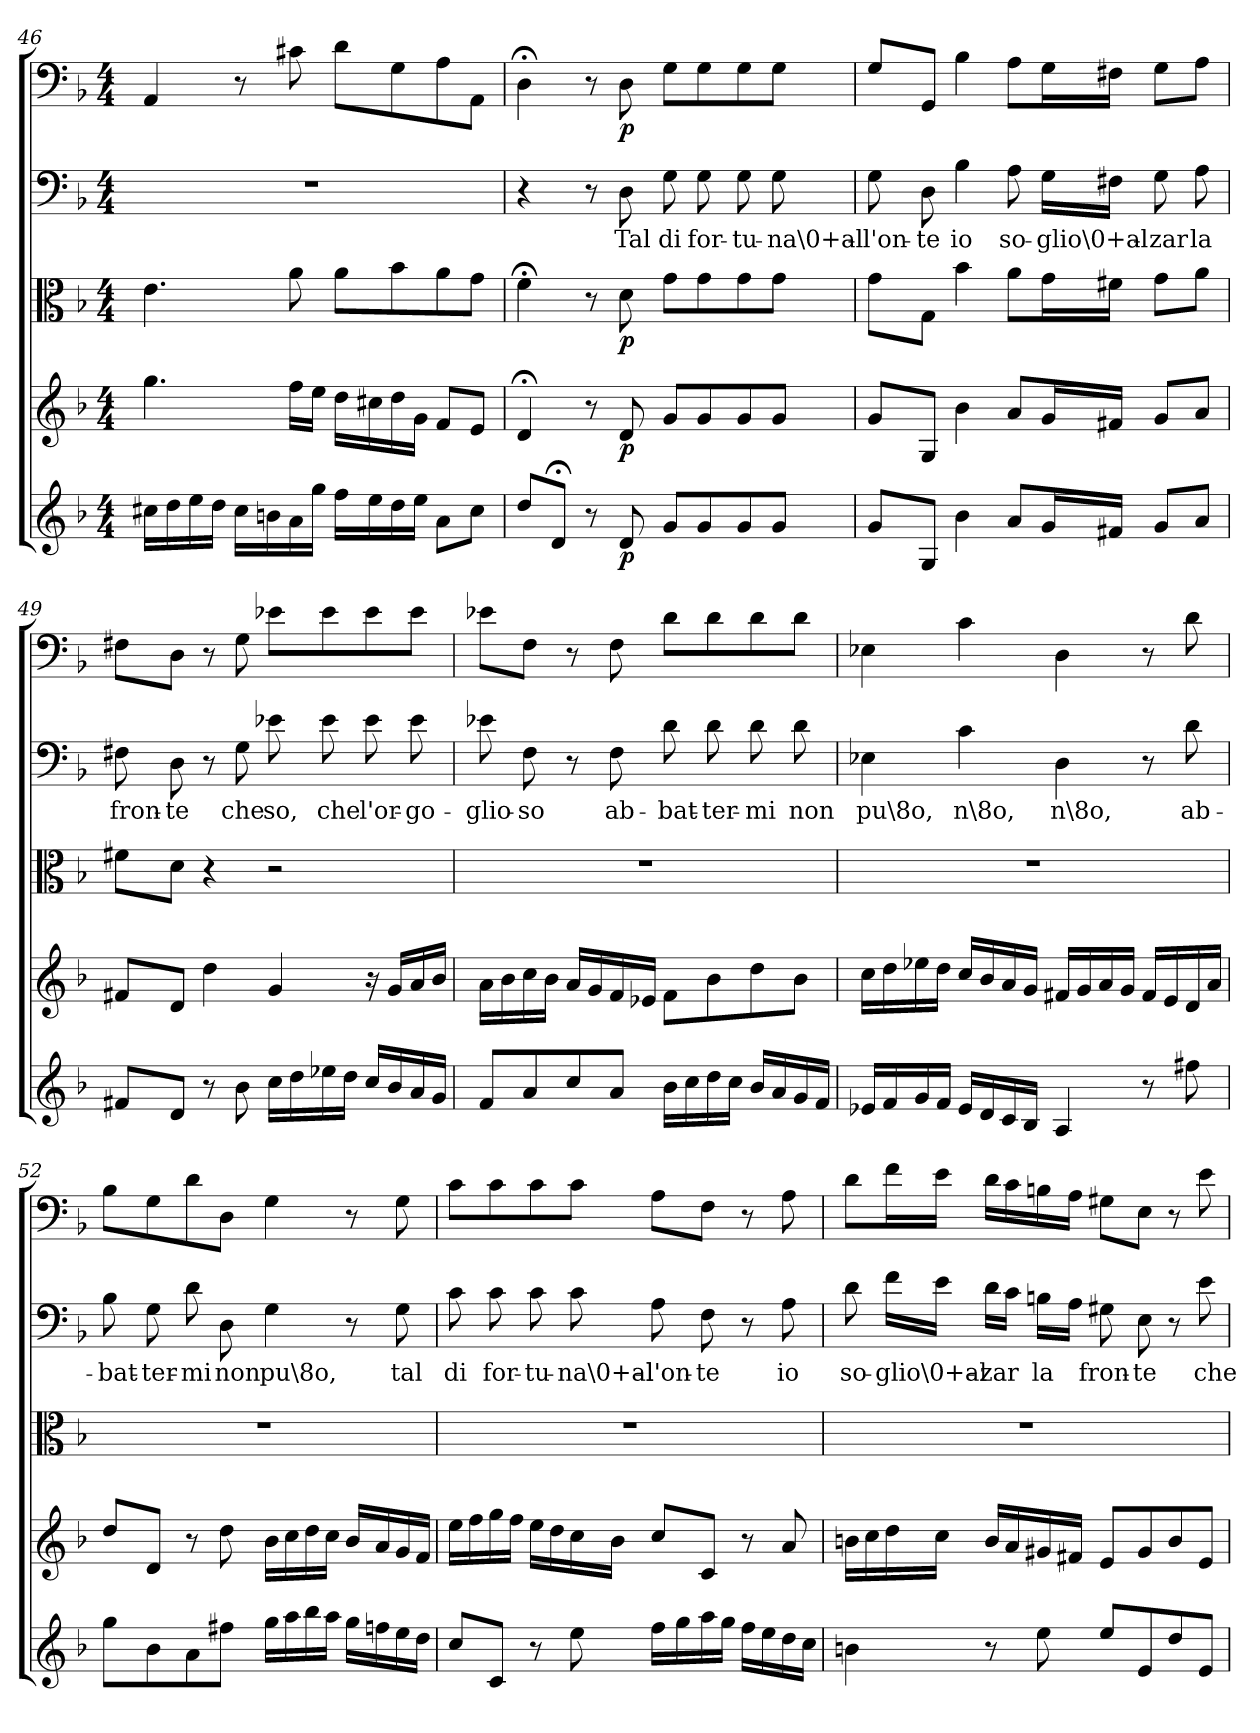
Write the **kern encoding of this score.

**kern	**dynam	**kern	**dynam	**kern	**dynam	**kern	**text	**kern	**dynam
*part5	*part5	*part4	*part4	*part3	*part3	*part2	*part2	*part1	*part1
*staff5	*staff5	*staff4	*staff4	*staff3	*staff3	*staff2	*staff2	*staff1	*staff1
*clefG2	*	*clefG2	*	*clefC3	*	*clefF4	*	*clefF4	*
*k[b-]	*	*k[b-]	*	*k[b-]	*	*k[b-]	*	*k[b-]	*
*d:	*	*d:	*	*d:	*	*d:	*	*d:	*
*M4/4	*	*M4/4	*	*M4/4	*	*M4/4	*	*M4/4	*
=46	=46	=46	=46	=46	=46	=46	=46	=46	=46
16cc#X\LL	.	4.gg\	.	4.e\	.	1r	.	4AA/	.
16dd\	.	.	.	.	.	.	.	.	.
16ee\	.	.	.	.	.	.	.	.	.
16dd\JJ	.	.	.	.	.	.	.	.	.
16cc#\LL	.	.	.	.	.	.	.	8r	.
16bn\	.	.	.	.	.	.	.	.	.
16a\	.	16ff\LL	.	8a\	.	.	.	8c#X\	.
16gg\JJ	.	16ee\JJ	.	.	.	.	.	.	.
16ff\LL	.	16dd\LL	.	8a\L	.	.	.	8d\L	.
16ee\	.	16cc#X\	.	.	.	.	.	.	.
16dd\	.	16dd\	.	8b-\	.	.	.	8G\	.
16ee\JJ	.	16g\JJ	.	.	.	.	.	.	.
8a\L	.	8f/L	.	8a\	.	.	.	8A\	.
8cc#\J	.	8e/J	.	8g\J	.	.	.	8AA\J	.
=47	=47	=47	=47	=47	=47	=47	=47	=47	=47
8dd/L	.	4d;</	.	4f;<\	.	4r	.	4D;<\	.
8d;</J	.	.	.	.	.	.	.	.	.
8r	.	8r	.	8r	.	8r	.	8r	.
8d/	p	8d/	p	8d\	p	8D\	Tal	8D\	p
8g/L	.	8g/L	.	8g\L	.	8G\	di	8G\L	.
8g/	.	8g/	.	8g\	.	8G\	for-	8G\	.
8g/	.	8g/	.	8g\	.	8G\	-tu-	8G\	.
8g/J	.	8g/J	.	8g\J	.	8G\	-na\0+al-	8G\J	.
=48	=48	=48	=48	=48	=48	=48	=48	=48	=48
8g/L	.	8g/L	.	8g\L	.	8G\	-l'on-	8G/L	.
8G/J	.	8G/J	.	8G\J	.	8D\	-te	8GG/J	.
4b-\	.	4b-\	.	4b-\	.	4B-\	io	4B-\	.
8a/L	.	8a/L	.	8a\L	.	8A\	so-	8A\L	.
16g/L	.	16g/L	.	16g\L	.	16G\LL	-glio\0+al-	16G\L	.
16f#X/JJ	.	16f#X/JJ	.	16f#X\JJ	.	16F#X\JJ	.	16F#X\JJ	.
8g/L	.	8g/L	.	8g\L	.	8G\	-zar	8G\L	.
8a/J	.	8a/J	.	8a\J	.	8A\	la	8A\J	.
=49	=49	=49	=49	=49	=49	=49	=49	=49	=49
8f#X/L	.	8f#X/L	.	8f#X\L	.	8F#X\	fron-	8F#X\L	.
8d/J	.	8d/J	.	8d\J	.	8D\	-te	8D\J	.
8r	.	4dd\	.	4r	.	8r	.	8r	.
8b-\	.	.	.	.	.	8G\	che	8G\	.
16cc\LL	.	4g/	.	2r	.	8e-X\	so,	8e-X\L	.
16dd\	.	.	.	.	.	.	.	.	.
16ee-X\	.	.	.	.	.	8e-\	che	8e-\	.
16dd\JJ	.	.	.	.	.	.	.	.	.
16cc/LL	.	16r	.	.	.	8e-\	l'or-	8e-\	.
16b-/	.	16g/LL	.	.	.	.	.	.	.
16a/	.	16a/	.	.	.	8e-\	-go-	8e-\J	.
16g/JJ	.	16b-/JJ	.	.	.	.	.	.	.
=50	=50	=50	=50	=50	=50	=50	=50	=50	=50
8f/L	.	16a\LL	.	1r	.	8e-X\	-glio-	8e-X\L	.
.	.	16b-\	.	.	.	.	.	.	.
8a/	.	16cc\	.	.	.	8F\	-so	8F\J	.
.	.	16b-\JJ	.	.	.	.	.	.	.
8cc/	.	16a/LL	.	.	.	8r	.	8r	.
.	.	16g/	.	.	.	.	.	.	.
8a/J	.	16f/	.	.	.	8F\	ab-	8F\	.
.	.	16e-X/JJ	.	.	.	.	.	.	.
16b-\LL	.	8f\L	.	.	.	8d\	-bat-	8d\L	.
16cc\	.	.	.	.	.	.	.	.	.
16dd\	.	8b-\	.	.	.	8d\	-ter-	8d\	.
16cc\JJ	.	.	.	.	.	.	.	.	.
16b-/LL	.	8dd\	.	.	.	8d\	-mi	8d\	.
16a/	.	.	.	.	.	.	.	.	.
16g/	.	8b-\J	.	.	.	8d\	non	8d\J	.
16f/JJ	.	.	.	.	.	.	.	.	.
=51	=51	=51	=51	=51	=51	=51	=51	=51	=51
16e-X/LL	.	16cc\LL	.	1r	.	4E-X\	pu\8o,	4E-X\	.
16f/	.	16dd\	.	.	.	.	.	.	.
16g/	.	16ee-X\	.	.	.	.	.	.	.
16f/JJ	.	16dd\JJ	.	.	.	.	.	.	.
16e-/LL	.	16cc/LL	.	.	.	4c\	n\8o,	4c\	.
16d/	.	16b-/	.	.	.	.	.	.	.
16c/	.	16a/	.	.	.	.	.	.	.
16B-/JJ	.	16g/JJ	.	.	.	.	.	.	.
4A/	.	16f#X/LL	.	.	.	4D\	n\8o,	4D\	.
.	.	16g/	.	.	.	.	.	.	.
.	.	16a/	.	.	.	.	.	.	.
.	.	16g/JJ	.	.	.	.	.	.	.
8r	.	16f#/LL	.	.	.	8r	.	8r	.
.	.	16e/	.	.	.	.	.	.	.
8ff#X\	.	16d/	.	.	.	8d\	ab-	8d\	.
.	.	16a/JJ	.	.	.	.	.	.	.
=52	=52	=52	=52	=52	=52	=52	=52	=52	=52
8gg\L	.	8dd/L	.	1r	.	8B-\	-bat-	8B-\L	.
8b-\	.	8d/J	.	.	.	8G\	-ter-	8G\	.
8a\	.	8r	.	.	.	8d\	-mi	8d\	.
8ff#X\J	.	8dd\	.	.	.	8D\	non	8D\J	.
16gg\LL	.	16b-\LL	.	.	.	4G\	pu\8o,	4G\	.
16aa\	.	16cc\	.	.	.	.	.	.	.
16bb-\	.	16dd\	.	.	.	.	.	.	.
16aa\JJ	.	16cc\JJ	.	.	.	.	.	.	.
16gg\LL	.	16b-/LL	.	.	.	8r	.	8r	.
16ffn\	.	16a/	.	.	.	.	.	.	.
16ee\	.	16g/	.	.	.	8G\	tal	8G\	.
16dd\JJ	.	16f/JJ	.	.	.	.	.	.	.
=53	=53	=53	=53	=53	=53	=53	=53	=53	=53
8cc/L	.	16ee\LL	.	1r	.	8c\	di	8c\L	.
.	.	16ff\	.	.	.	.	.	.	.
8c/J	.	16gg\	.	.	.	8c\	for-	8c\	.
.	.	16ff\JJ	.	.	.	.	.	.	.
8r	.	16ee\LL	.	.	.	8c\	-tu-	8c\	.
.	.	16dd\	.	.	.	.	.	.	.
8ee\	.	16cc\	.	.	.	8c\	-na\0+al-	8c\J	.
.	.	16b-\JJ	.	.	.	.	.	.	.
16ff\LL	.	8cc/L	.	.	.	8A\	-l'on-	8A\L	.
16gg\	.	.	.	.	.	.	.	.	.
16aa\	.	8c/J	.	.	.	8F\	-te	8F\J	.
16gg\JJ	.	.	.	.	.	.	.	.	.
16ff\LL	.	8r	.	.	.	8r	.	8r	.
16ee\	.	.	.	.	.	.	.	.	.
16dd\	.	8a/	.	.	.	8A\	io	8A\	.
16cc\JJ	.	.	.	.	.	.	.	.	.
=54	=54	=54	=54	=54	=54	=54	=54	=54	=54
4bn\	.	16bn\LL	.	1r	.	8d\	so-	8d\L	.
.	.	16cc\	.	.	.	.	.	.	.
.	.	16dd\	.	.	.	16f\LL	-glio\0+al-	16f\L	.
.	.	16cc\JJ	.	.	.	16e\JJ	.	16e\JJ	.
8r	.	16b/LL	.	.	.	16d\LL	-zar	16d\LL	.
.	.	16a/	.	.	.	16c\JJ	.	16c\	.
8ee\	.	16g#X/	.	.	.	16Bn\LL	la	16Bn\	.
.	.	16f#X/JJ	.	.	.	16A\JJ	.	16A\JJ	.
8ee/L	.	8e/L	.	.	.	8G#X\	fron-	8G#X\L	.
8e/	.	8g#/	.	.	.	8E\	-te	8E\J	.
8dd/	.	8b/	.	.	.	8r	.	8r	.
8e/J	.	8e/J	.	.	.	8e\	che	8e\	.
=	=	=	=	=	=	=	=	=	=
*-	*-	*-	*-	*-	*-	*-	*-	*-	*-
